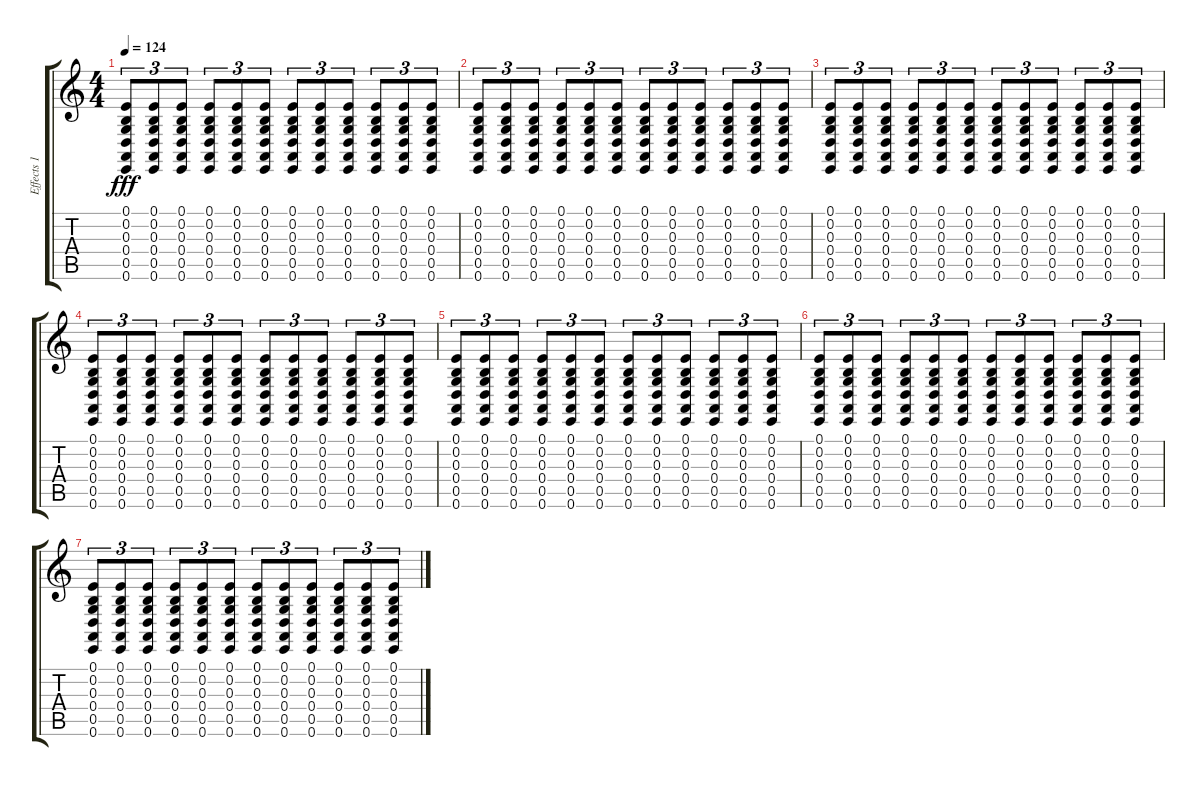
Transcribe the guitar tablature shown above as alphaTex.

\track ("Effects 1" "Effects 1") {instrument helicopter}
\staff {score tabs}
\tuning (E4 B3 G3 D3 A2 E2) {hide}
\ts (4 4)
\tempo 124
\clef g2
\ks c
(0.1 0.2 0.3 0.4 0.5 0.6).8{tu (3 2) dy fff} (0.1 0.2 0.3 0.4 0.5 0.6).8{tu (3 2)} (0.1 0.2 0.3 0.4 0.5 0.6).8{tu (3 2)} (0.1 0.2 0.3 0.4 0.5 0.6).8{tu (3 2)} (0.1 0.2 0.3 0.4 0.5 0.6).8{tu (3 2)} (0.1 0.2 0.3 0.4 0.5 0.6).8{tu (3 2)} (0.1 0.2 0.3 0.4 0.5 0.6).8{tu (3 2)} (0.1 0.2 0.3 0.4 0.5 0.6).8{tu (3 2)} (0.1 0.2 0.3 0.4 0.5 0.6).8{tu (3 2)} (0.1 0.2 0.3 0.4 0.5 0.6).8{tu (3 2)} (0.1 0.2 0.3 0.4 0.5 0.6).8{tu (3 2)} (0.1 0.2 0.3 0.4 0.5 0.6).8{tu (3 2)} |
(0.1 0.2 0.3 0.4 0.5 0.6).8{tu (3 2)} (0.1 0.2 0.3 0.4 0.5 0.6).8{tu (3 2)} (0.1 0.2 0.3 0.4 0.5 0.6).8{tu (3 2)} (0.1 0.2 0.3 0.4 0.5 0.6).8{tu (3 2)} (0.1 0.2 0.3 0.4 0.5 0.6).8{tu (3 2)} (0.1 0.2 0.3 0.4 0.5 0.6).8{tu (3 2)} (0.1 0.2 0.3 0.4 0.5 0.6).8{tu (3 2)} (0.1 0.2 0.3 0.4 0.5 0.6).8{tu (3 2)} (0.1 0.2 0.3 0.4 0.5 0.6).8{tu (3 2)} (0.1 0.2 0.3 0.4 0.5 0.6).8{tu (3 2)} (0.1 0.2 0.3 0.4 0.5 0.6).8{tu (3 2)} (0.1 0.2 0.3 0.4 0.5 0.6).8{tu (3 2)} |
(0.1 0.2 0.3 0.4 0.5 0.6).8{tu (3 2)} (0.1 0.2 0.3 0.4 0.5 0.6).8{tu (3 2)} (0.1 0.2 0.3 0.4 0.5 0.6).8{tu (3 2)} (0.1 0.2 0.3 0.4 0.5 0.6).8{tu (3 2)} (0.1 0.2 0.3 0.4 0.5 0.6).8{tu (3 2)} (0.1 0.2 0.3 0.4 0.5 0.6).8{tu (3 2)} (0.1 0.2 0.3 0.4 0.5 0.6).8{tu (3 2)} (0.1 0.2 0.3 0.4 0.5 0.6).8{tu (3 2)} (0.1 0.2 0.3 0.4 0.5 0.6).8{tu (3 2)} (0.1 0.2 0.3 0.4 0.5 0.6).8{tu (3 2)} (0.1 0.2 0.3 0.4 0.5 0.6).8{tu (3 2)} (0.1 0.2 0.3 0.4 0.5 0.6).8{tu (3 2)} |
(0.1 0.2 0.3 0.4 0.5 0.6).8{tu (3 2)} (0.1 0.2 0.3 0.4 0.5 0.6).8{tu (3 2)} (0.1 0.2 0.3 0.4 0.5 0.6).8{tu (3 2)} (0.1 0.2 0.3 0.4 0.5 0.6).8{tu (3 2)} (0.1 0.2 0.3 0.4 0.5 0.6).8{tu (3 2)} (0.1 0.2 0.3 0.4 0.5 0.6).8{tu (3 2)} (0.1 0.2 0.3 0.4 0.5 0.6).8{tu (3 2)} (0.1 0.2 0.3 0.4 0.5 0.6).8{tu (3 2)} (0.1 0.2 0.3 0.4 0.5 0.6).8{tu (3 2)} (0.1 0.2 0.3 0.4 0.5 0.6).8{tu (3 2)} (0.1 0.2 0.3 0.4 0.5 0.6).8{tu (3 2)} (0.1 0.2 0.3 0.4 0.5 0.6).8{tu (3 2)} |
(0.1 0.2 0.3 0.4 0.5 0.6).8{tu (3 2)} (0.1 0.2 0.3 0.4 0.5 0.6).8{tu (3 2)} (0.1 0.2 0.3 0.4 0.5 0.6).8{tu (3 2)} (0.1 0.2 0.3 0.4 0.5 0.6).8{tu (3 2)} (0.1 0.2 0.3 0.4 0.5 0.6).8{tu (3 2)} (0.1 0.2 0.3 0.4 0.5 0.6).8{tu (3 2)} (0.1 0.2 0.3 0.4 0.5 0.6).8{tu (3 2)} (0.1 0.2 0.3 0.4 0.5 0.6).8{tu (3 2)} (0.1 0.2 0.3 0.4 0.5 0.6).8{tu (3 2)} (0.1 0.2 0.3 0.4 0.5 0.6).8{tu (3 2)} (0.1 0.2 0.3 0.4 0.5 0.6).8{tu (3 2)} (0.1 0.2 0.3 0.4 0.5 0.6).8{tu (3 2)} |
(0.1 0.2 0.3 0.4 0.5 0.6).8{tu (3 2)} (0.1 0.2 0.3 0.4 0.5 0.6).8{tu (3 2)} (0.1 0.2 0.3 0.4 0.5 0.6).8{tu (3 2)} (0.1 0.2 0.3 0.4 0.5 0.6).8{tu (3 2)} (0.1 0.2 0.3 0.4 0.5 0.6).8{tu (3 2)} (0.1 0.2 0.3 0.4 0.5 0.6).8{tu (3 2)} (0.1 0.2 0.3 0.4 0.5 0.6).8{tu (3 2)} (0.1 0.2 0.3 0.4 0.5 0.6).8{tu (3 2)} (0.1 0.2 0.3 0.4 0.5 0.6).8{tu (3 2)} (0.1 0.2 0.3 0.4 0.5 0.6).8{tu (3 2)} (0.1 0.2 0.3 0.4 0.5 0.6).8{tu (3 2)} (0.1 0.2 0.3 0.4 0.5 0.6).8{tu (3 2)} |
(0.1 0.2 0.3 0.4 0.5 0.6).8{tu (3 2)} (0.1 0.2 0.3 0.4 0.5 0.6).8{tu (3 2)} (0.1 0.2 0.3 0.4 0.5 0.6).8{tu (3 2)} (0.1 0.2 0.3 0.4 0.5 0.6).8{tu (3 2)} (0.1 0.2 0.3 0.4 0.5 0.6).8{tu (3 2)} (0.1 0.2 0.3 0.4 0.5 0.6).8{tu (3 2)} (0.1 0.2 0.3 0.4 0.5 0.6).8{tu (3 2)} (0.1 0.2 0.3 0.4 0.5 0.6).8{tu (3 2)} (0.1 0.2 0.3 0.4 0.5 0.6).8{tu (3 2)} (0.1 0.2 0.3 0.4 0.5 0.6).8{tu (3 2)} (0.1 0.2 0.3 0.4 0.5 0.6).8{tu (3 2)} (0.1 0.2 0.3 0.4 0.5 0.6).8{tu (3 2)}
